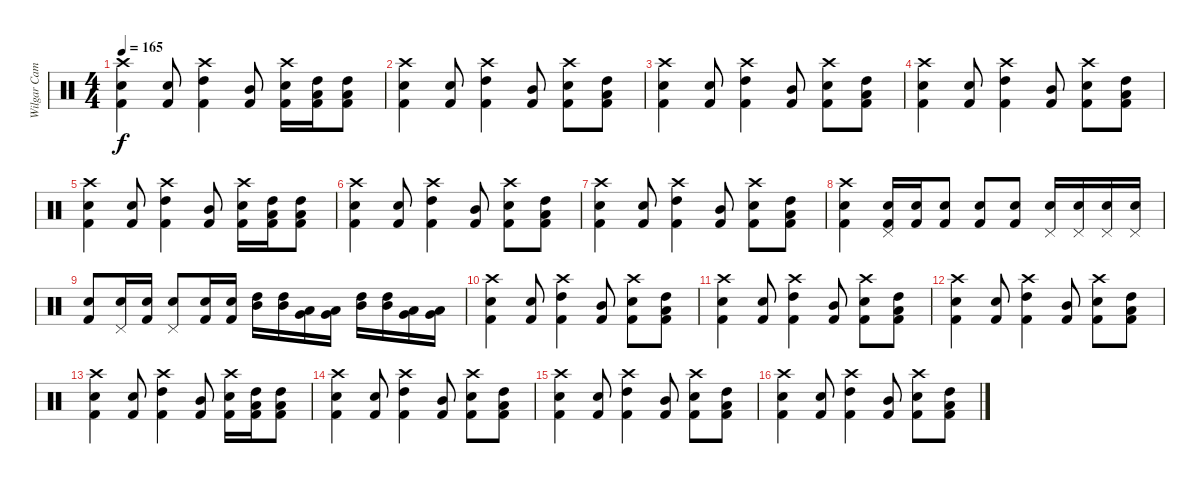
\track ("Wilgar Campbell" "Wilgar Cam") {instrument percussion}
\staff {score}
\articulation defaults
\ts (4 4)
\tempo 165
\clef neutral
\ks c
("Crash high (hit)" "Electric Snare (hit)" "Kick (hit) 2").4{dy f} ("Snare (hit) 2" "Kick (hit) 2").8 ("Crash high (hit)" "High Tom (hit)" "Kick (hit) 2").4 ("Mid Tom (hit)" "Kick (hit) 2").8 ("Crash high (hit)" "Electric Snare (hit)" "Kick (hit) 2").16 ("High Tom (hit)" "Kick (hit) 2" "Low Tom (hit)").16 ("High Tom (hit)" "Kick (hit) 2" "Low Tom (hit)").8 |
("Crash high (hit)" "Electric Snare (hit)" "Kick (hit) 2").4 ("Snare (hit) 2" "Kick (hit) 2").8 ("Crash high (hit)" "High Tom (hit)" "Kick (hit) 2").4 ("Mid Tom (hit)" "Kick (hit) 2").8 ("Crash high (hit)" "Electric Snare (hit)" "Kick (hit) 2").8 ("High Tom (hit)" "Kick (hit) 2" "Low Tom (hit)").8 |
("Crash high (hit)" "Electric Snare (hit)" "Kick (hit) 2").4 ("Snare (hit) 2" "Kick (hit) 2").8 ("Crash high (hit)" "High Tom (hit)" "Kick (hit) 2").4 ("Mid Tom (hit)" "Kick (hit) 2").8 ("Crash high (hit)" "Electric Snare (hit)" "Kick (hit) 2").8 ("High Tom (hit)" "Kick (hit) 2" "Low Tom (hit)").8 |
("Crash high (hit)" "Electric Snare (hit)" "Kick (hit) 2").4 ("Snare (hit) 2" "Kick (hit) 2").8 ("Crash high (hit)" "High Tom (hit)" "Kick (hit) 2").4 ("Mid Tom (hit)" "Kick (hit) 2").8 ("Crash high (hit)" "Electric Snare (hit)" "Kick (hit) 2").8 ("High Tom (hit)" "Kick (hit) 2" "Low Tom (hit)").8 |
("Crash high (hit)" "Electric Snare (hit)" "Kick (hit) 2").4 ("Snare (hit) 2" "Kick (hit) 2").8 ("Crash high (hit)" "High Tom (hit)" "Kick (hit) 2").4 ("Mid Tom (hit)" "Kick (hit) 2").8 ("Crash high (hit)" "Electric Snare (hit)" "Kick (hit) 2").16 ("High Tom (hit)" "Kick (hit) 2" "Low Tom (hit)").16 ("High Tom (hit)" "Kick (hit) 2" "Low Tom (hit)").8 |
("Crash high (hit)" "Electric Snare (hit)" "Kick (hit) 2").4 ("Snare (hit) 2" "Kick (hit) 2").8 ("Crash high (hit)" "High Tom (hit)" "Kick (hit) 2").4 ("Mid Tom (hit)" "Kick (hit) 2").8 ("Crash high (hit)" "Electric Snare (hit)" "Kick (hit) 2").8 ("High Tom (hit)" "Kick (hit) 2" "Low Tom (hit)").8 |
("Crash high (hit)" "Electric Snare (hit)" "Kick (hit) 2").4 ("Snare (hit) 2" "Kick (hit) 2").8 ("Crash high (hit)" "High Tom (hit)" "Kick (hit) 2").4 ("Mid Tom (hit)" "Kick (hit) 2").8 ("Crash high (hit)" "Electric Snare (hit)" "Kick (hit) 2").8 ("High Tom (hit)" "Kick (hit) 2" "Low Tom (hit)").8 |
("Crash high (hit)" "Kick (hit) 2" "Snare (hit) 2").4 ("Snare (hit) 2" "Kick (hit) 2" "Pedal Hi-Hat (hit)").16 ("Snare (hit) 2" "Kick (hit) 2").16 ("Kick (hit) 2" "Electric Snare (hit)").8 ("Kick (hit) 2" "Snare (hit) 2").8 ("Kick (hit) 2" "Snare (hit) 2").8 ("Snare (hit) 2" "Pedal Hi-Hat (hit)").16 ("Snare (hit) 2" "Pedal Hi-Hat (hit)").16 ("Snare (hit) 2" "Pedal Hi-Hat (hit)").16 ("Snare (hit) 2" "Pedal Hi-Hat (hit)").16 |
("Snare (hit) 2" "Kick (hit) 2").8 ("Snare (hit) 2" "Pedal Hi-Hat (hit)").16 ("Snare (hit) 2" "Kick (hit) 2").16 ("Snare (hit) 2" "Pedal Hi-Hat (hit)").8 ("Snare (hit) 2" "Kick (hit) 2").16{volume 12} ("Snare (hit) 2" "Kick (hit) 2").16 ("High Tom (hit)" "Mid Tom (hit)").16 ("High Tom (hit)" "Mid Tom (hit)").16{volume 11} ("Low Tom (hit)" "Very Low Tom (hit)").16 ("Low Tom (hit)" "Very Low Tom (hit)").16{volume 10} ("Mid Tom (hit)" "High Tom (hit)").16 ("Mid Tom (hit)" "High Tom (hit)").16 ("Very Low Tom (hit)" "Low Tom (hit)").16{volume 9} ("Very Low Tom (hit)" "Low Tom (hit)").16 |
("Crash high (hit)" "Electric Snare (hit)" "Kick (hit) 2").4 ("Snare (hit) 2" "Kick (hit) 2").8 ("Crash high (hit)" "High Tom (hit)" "Kick (hit) 2").4 ("Mid Tom (hit)" "Kick (hit) 2").8 ("Crash high (hit)" "Electric Snare (hit)" "Kick (hit) 2").8 ("High Tom (hit)" "Kick (hit) 2" "Low Tom (hit)").8 |
("Crash high (hit)" "Electric Snare (hit)" "Kick (hit) 2").4 ("Snare (hit) 2" "Kick (hit) 2").8 ("Crash high (hit)" "High Tom (hit)" "Kick (hit) 2").4 ("Mid Tom (hit)" "Kick (hit) 2").8 ("Crash high (hit)" "Electric Snare (hit)" "Kick (hit) 2").8 ("High Tom (hit)" "Kick (hit) 2" "Low Tom (hit)").8 |
("Crash high (hit)" "Electric Snare (hit)" "Kick (hit) 2").4 ("Snare (hit) 2" "Kick (hit) 2").8 ("Crash high (hit)" "High Tom (hit)" "Kick (hit) 2").4 ("Mid Tom (hit)" "Kick (hit) 2").8 ("Crash high (hit)" "Electric Snare (hit)" "Kick (hit) 2").8 ("High Tom (hit)" "Kick (hit) 2" "Low Tom (hit)").8 |
("Crash high (hit)" "Electric Snare (hit)" "Kick (hit) 2").4 ("Snare (hit) 2" "Kick (hit) 2").8 ("Crash high (hit)" "High Tom (hit)" "Kick (hit) 2").4 ("Mid Tom (hit)" "Kick (hit) 2").8 ("Crash high (hit)" "Electric Snare (hit)" "Kick (hit) 2").16 ("High Tom (hit)" "Kick (hit) 2" "Low Tom (hit)").16 ("High Tom (hit)" "Kick (hit) 2" "Low Tom (hit)").8 |
("Crash high (hit)" "Electric Snare (hit)" "Kick (hit) 2").4 ("Snare (hit) 2" "Kick (hit) 2").8 ("Crash high (hit)" "High Tom (hit)" "Kick (hit) 2").4 ("Mid Tom (hit)" "Kick (hit) 2").8 ("Crash high (hit)" "Electric Snare (hit)" "Kick (hit) 2").8 ("High Tom (hit)" "Kick (hit) 2" "Low Tom (hit)").8 |
("Crash high (hit)" "Electric Snare (hit)" "Kick (hit) 2").4 ("Snare (hit) 2" "Kick (hit) 2").8 ("Crash high (hit)" "High Tom (hit)" "Kick (hit) 2").4 ("Mid Tom (hit)" "Kick (hit) 2").8 ("Crash high (hit)" "Electric Snare (hit)" "Kick (hit) 2").8 ("High Tom (hit)" "Kick (hit) 2" "Low Tom (hit)").8 |
("Crash high (hit)" "Electric Snare (hit)" "Kick (hit) 2").4 ("Snare (hit) 2" "Kick (hit) 2").8 ("Crash high (hit)" "High Tom (hit)" "Kick (hit) 2").4 ("Mid Tom (hit)" "Kick (hit) 2").8 ("Crash high (hit)" "Electric Snare (hit)" "Kick (hit) 2").8 ("High Tom (hit)" "Kick (hit) 2" "Low Tom (hit)").8
